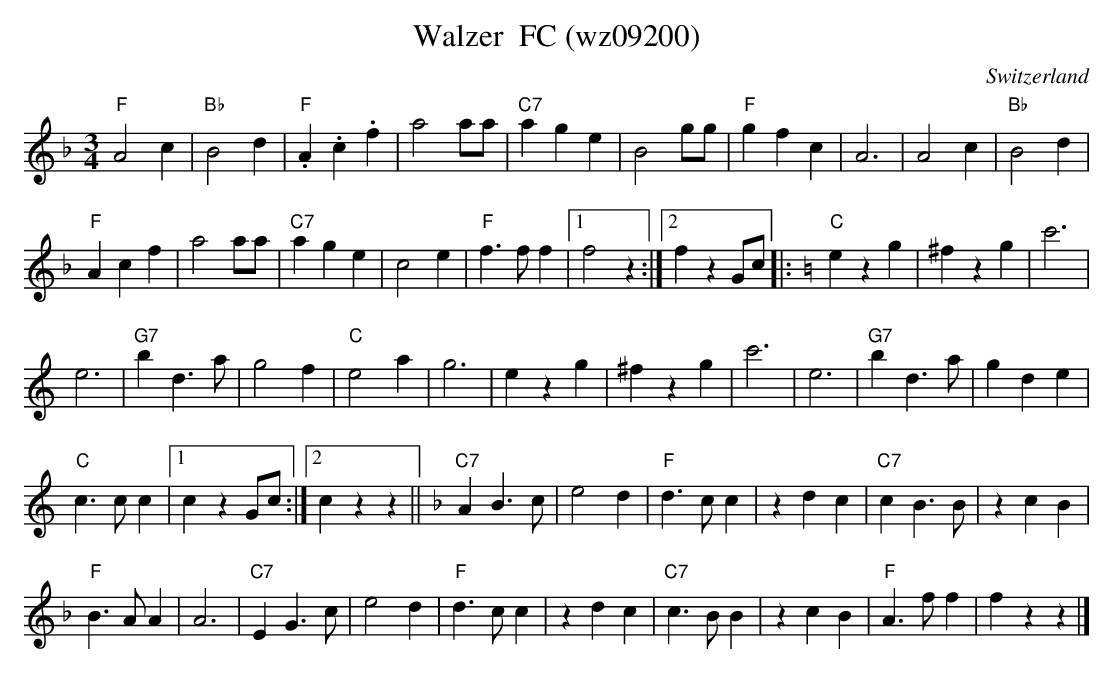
X:1
T: Walzer  FC (wz09200)
M:3/4
L:1/4
O:Switzerland
K:F major
"F"A2c | "Bb"B2d | "F".A.c.f | a2a/a/ | "C7"age | B2g/g/ | "F"gfc | A3 | A2c | "Bb"B2d |
"F"Acf | a2a/a/ | "C7"age | c2e | "F"f>ff |1 f2z :|2 fzG/c/ |: [K:C] "C"ezg | ^fzg | c'3 |
e3 | "G7"bd>a | g2f | "C"e2a | g3 | ezg | ^fzg | c'3 | e3 | "G7"bd>a | gde |
"C"c>cc |1 czG/c/ :|2 czz || [K:F] "C7"AB>c | e2d | "F"d>cc | zdc | "C7"cB>B | zcB |
"F"B>AA | A3 | "C7"EG>c | e2d | "F"d>cc | zdc | "C7"c>BB | zcB | "F"A>ff | fzz |]
